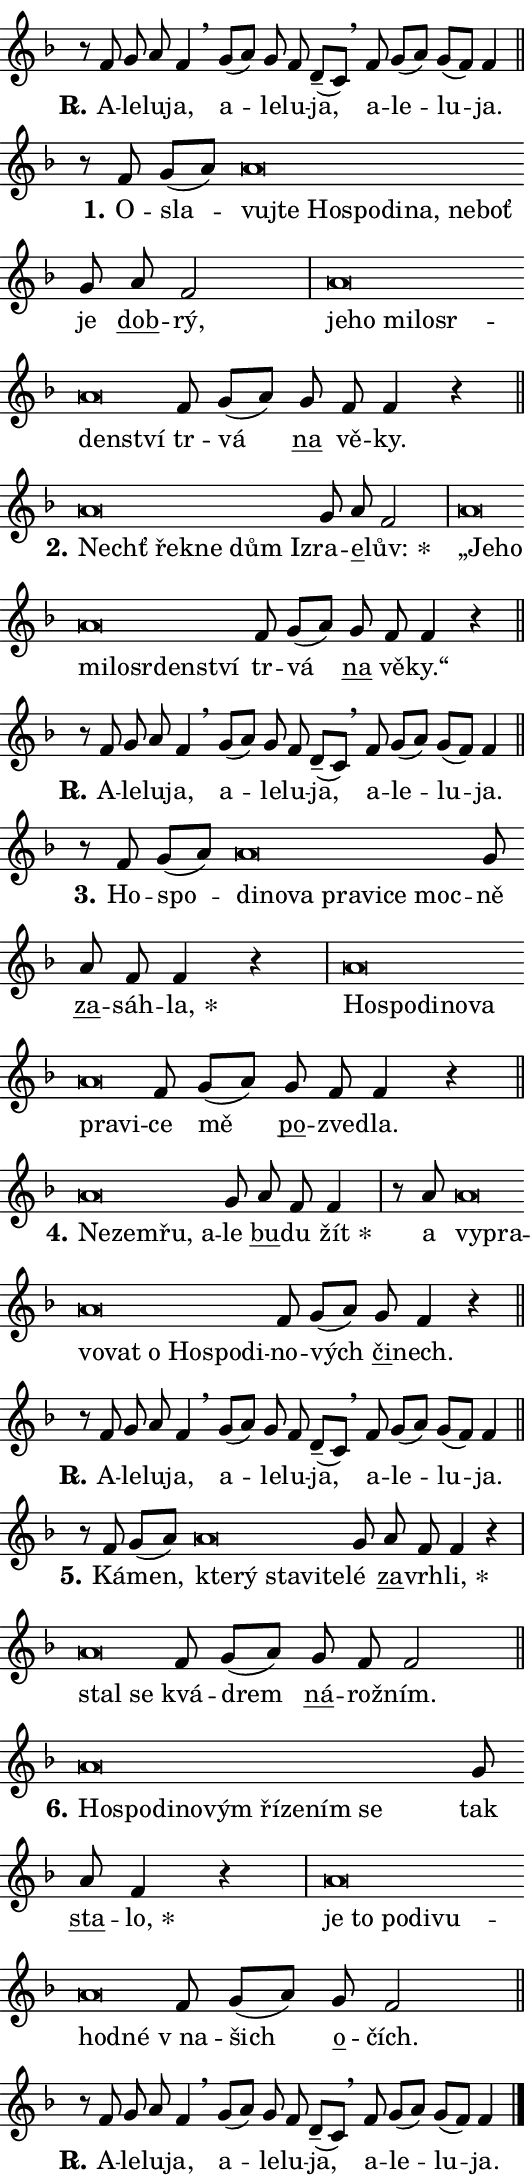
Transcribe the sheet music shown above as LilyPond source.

\version "2.24.0"
\header { tagline = "" }
\paper {
  indent = 0\cm
  top-margin = 0\cm
  right-margin = 0.13\cm % to fit lyric hyphens
  bottom-margin = 0\cm
  left-margin = 0\cm
  paper-width = 9\cm
  page-breaking = #ly:one-page-breaking
  system-system-spacing.basic-distance = #11
  score-system-spacing.basic-distance = #11
  ragged-last = ##f
}


%% Author: Thomas Morley
%% https://lists.gnu.org/archive/html/lilypond-user/2020-05/msg00002.html
#(define (line-position grob)
"Returns position of @var[grob} in current system:
   @code{'start}, if at first time-step
   @code{'end}, if at last time-step
   @code{'middle} otherwise
"
  (let* ((col (ly:item-get-column grob))
         (ln (ly:grob-object col 'left-neighbor))
         (rn (ly:grob-object col 'right-neighbor))
         (col-to-check-left (if (ly:grob? ln) ln col))
         (col-to-check-right (if (ly:grob? rn) rn col))
         (break-dir-left
           (and
             (ly:grob-property col-to-check-left 'non-musical #f)
             (ly:item-break-dir col-to-check-left)))
         (break-dir-right
           (and
             (ly:grob-property col-to-check-right 'non-musical #f)
             (ly:item-break-dir col-to-check-right))))
        (cond ((eqv? 1 break-dir-left) 'start)
              ((eqv? -1 break-dir-right) 'end)
              (else 'middle))))

#(define (tranparent-at-line-position vctor)
  (lambda (grob)
  "Relying on @code{line-position} select the relevant enry from @var{vctor}.
Used to determine transparency,"
    (case (line-position grob)
      ((end) (not (vector-ref vctor 0)))
      ((middle) (not (vector-ref vctor 1)))
      ((start) (not (vector-ref vctor 2))))))

noteHeadBreakVisibility =
#(define-music-function (break-visibility)(vector?)
"Makes @code{NoteHead}s transparent relying on @var{break-visibility}"
#{
  \override NoteHead.transparent =
    #(tranparent-at-line-position break-visibility)
#})

#(define delete-ledgers-for-transparent-note-heads
  (lambda (grob)
    "Reads whether a @code{NoteHead} is transparent.
If so this @code{NoteHead} is removed from @code{'note-heads} from
@var{grob}, which is supposed to be @code{LedgerLineSpanner}.
As a result ledgers are not printed for this @code{NoteHead}"
    (let* ((nhds-array (ly:grob-object grob 'note-heads))
           (nhds-list
             (if (ly:grob-array? nhds-array)
                 (ly:grob-array->list nhds-array)
                 '()))
           ;; Relies on the transparent-property being done before
           ;; Staff.LedgerLineSpanner.after-line-breaking is executed.
           ;; This is fragile ...
           (to-keep
             (remove
               (lambda (nhd)
                 (ly:grob-property nhd 'transparent #f))
               nhds-list)))
      ;; TODO find a better method to iterate over grob-arrays, similiar
      ;; to filter/remove etc for lists
      ;; For now rebuilt from scratch
      (set! (ly:grob-object grob 'note-heads)  '())
      (for-each
        (lambda (nhd)
          (ly:pointer-group-interface::add-grob grob 'note-heads nhd))
        to-keep))))

squashNotes = {
  \override NoteHead.X-extent = #'(-0.2 . 0.2)
  \override NoteHead.Y-extent = #'(-0.75 . 0)
  \override NoteHead.stencil =
    #(lambda (grob)
       (let ((pos (ly:grob-property grob 'staff-position)))
         (begin
           (if (< pos -7) (display "ERROR: Lower brevis then expected\n") (display ""))
           (if (<= pos -6) ly:text-interface::print ly:note-head::print))))
}
unSquashNotes = {
  \revert NoteHead.X-extent
  \revert NoteHead.Y-extent
  \revert NoteHead.stencil
}

hideNotes = \noteHeadBreakVisibility #begin-of-line-visible
unHideNotes = \noteHeadBreakVisibility #all-visible

% work-around for resetting accidentals
% https://lilypond.org/doc/v2.23/Documentation/notation/displaying-rhythms#unmetered-music
cadenzaMeasure = {
  \cadenzaOff
  \partial 1024 s1024
  \cadenzaOn
}

#(define-markup-command (accent layout props text) (markup?)
  "Underline accented syllable"
  (interpret-markup layout props
    #{\markup \override #'(offset . 4.3) \underline { #text }#}))

responsum = \markup \concat {
  "R" \hspace #-1.05 \path #0.1 #'((moveto 0 0.07) (lineto 0.9 0.8)) \hspace #0.05 "."
}

spaceSize = #0.6828661417322834 % exact space size for TeX Gyre Schola

\layout {
  \context {
    \Staff
    \remove "Time_signature_engraver"
    \override LedgerLineSpanner.after-line-breaking = #delete-ledgers-for-transparent-note-heads
  }
  \context {
    \Lyrics {
      \override LyricSpace.minimum-distance = \spaceSize
      \override LyricText.font-name = #"TeX Gyre Schola"
      \override LyricText.font-size = 1
      \override StanzaNumber.font-name = #"TeX Gyre Schola Bold"
      \override StanzaNumber.font-size = 1
    }
  }
  \context {
    \Score 
    \override NoteHead.text =
      #(lambda (grob) 
        (let ((pos (ly:grob-property grob 'staff-position)))
          #{\markup {
            \combine
              \halign #-0.55 \raise #(if (= pos -6) 0 0.5) \override #'(thickness . 2) \draw-line #'(3.2 . 0)
              \musicglyph "noteheads.sM1"
          }#}))
  }
}

% magnetic-lyrics.ily
%
%   written by
%     Jean Abou Samra <jean@abou-samra.fr>
%     Werner Lemberg <wl@gnu.org>
%
%   adapted by
%     Jiri Hon <jiri.hon@gmail.com>
%
% Version 2022-Apr-15

% https://www.mail-archive.com/lilypond-user@gnu.org/msg149350.html

#(define (Left_hyphen_pointer_engraver context)
   "Collect syllable-hyphen-syllable occurrences in lyrics and store
them in properties.  This engraver only looks to the left.  For
example, if the lyrics input is @code{foo -- bar}, it does the
following.

@itemize @bullet
@item
Set the @code{text} property of the @code{LyricHyphen} grob between
@q{foo} and @q{bar} to @code{foo}.

@item
Set the @code{left-hyphen} property of the @code{LyricText} grob with
text @q{foo} to the @code{LyricHyphen} grob between @q{foo} and
@q{bar}.
@end itemize

Use this auxiliary engraver in combination with the
@code{lyric-@/text::@/apply-@/magnetic-@/offset!} hook."
   (let ((hyphen #f)
         (text #f))
     (make-engraver
      (acknowledgers
       ((lyric-syllable-interface engraver grob source-engraver)
        (set! text grob)))
      (end-acknowledgers
       ((lyric-hyphen-interface engraver grob source-engraver)
        ;(when (not (grob::has-interface grob 'lyric-space-interface))
          (set! hyphen grob)));)
      ((stop-translation-timestep engraver)
       (when (and text hyphen)
         (ly:grob-set-object! text 'left-hyphen hyphen))
       (set! text #f)
       (set! hyphen #f)))))

#(define (lyric-text::apply-magnetic-offset! grob)
   "If the space between two syllables is less than the value in
property @code{LyricText@/.details@/.squash-threshold}, move the right
syllable to the left so that it gets concatenated with the left
syllable.

Use this function as a hook for
@code{LyricText@/.after-@/line-@/breaking} if the
@code{Left_@/hyphen_@/pointer_@/engraver} is active."
   (let ((hyphen (ly:grob-object grob 'left-hyphen #f)))
     (when hyphen
       (let ((left-text (ly:spanner-bound hyphen LEFT)))
         (when (grob::has-interface left-text 'lyric-syllable-interface)
           (let* ((common (ly:grob-common-refpoint grob left-text X))
                  (this-x-ext (ly:grob-extent grob common X))
                  (left-x-ext
                   (begin
                     ;; Trigger magnetism for left-text.
                     (ly:grob-property left-text 'after-line-breaking)
                     (ly:grob-extent left-text common X)))
                  ;; `delta` is the gap width between two syllables.
                  (delta (- (interval-start this-x-ext)
                            (interval-end left-x-ext)))
                  (details (ly:grob-property grob 'details))
                  (threshold (assoc-get 'squash-threshold details 0.2)))
             (when (< delta threshold)
               (let* (;; We have to manipulate the input text so that
                      ;; ligatures crossing syllable boundaries are not
                      ;; disabled.  For languages based on the Latin
                      ;; script this is essentially a beautification.
                      ;; However, for non-Western scripts it can be a
                      ;; necessity.
                      (lt (ly:grob-property left-text 'text))
                      (rt (ly:grob-property grob 'text))
                      (is-space (grob::has-interface hyphen 'lyric-space-interface))
                      (space (if is-space " " ""))
                      (extra-delta (if is-space spaceSize 0))
                      ;; Append new syllable.
                      (ltrt-space (if (and (string? lt) (string? rt))
                                (string-append lt space rt)
                                (make-concat-markup (list lt space rt))))
                      ;; Right-align `ltrt` to the right side.
                      (ltrt-space-markup (grob-interpret-markup
                               grob
                               (make-translate-markup
                                (cons (interval-length this-x-ext) 0)
                                (make-right-align-markup ltrt-space)))))
                 (begin
                   ;; Don't print `left-text`.
                   (ly:grob-set-property! left-text 'stencil #f)
                   ;; Set text and stencil (which holds all collected
                   ;; syllables so far) and shift it to the left.
                   (ly:grob-set-property! grob 'text ltrt-space)
                   (ly:grob-set-property! grob 'stencil ltrt-space-markup)
                   (ly:grob-translate-axis! grob (- (- delta extra-delta)) X))))))))))


#(define (lyric-hyphen::displace-bounds-first grob)
   ;; Make very sure this callback isn't triggered too early.
   (let ((left (ly:spanner-bound grob LEFT))
         (right (ly:spanner-bound grob RIGHT)))
     (ly:grob-property left 'after-line-breaking)
     (ly:grob-property right 'after-line-breaking)
     (ly:lyric-hyphen::print grob)))

squashThreshold = #0.4

\layout {
  \context {
    \Lyrics
    \consists #Left_hyphen_pointer_engraver
    \override LyricText.after-line-breaking =
      #lyric-text::apply-magnetic-offset!
    \override LyricHyphen.stencil = #lyric-hyphen::displace-bounds-first
    \override LyricText.details.squash-threshold = \squashThreshold
    \override LyricHyphen.minimum-distance = 0
    \override LyricHyphen.minimum-length = \squashThreshold
  }
}

squashText = \override LyricText.details.squash-threshold = 9999
unSquashText = \override LyricText.details.squash-threshold = \squashThreshold

leftText = \override LyricText.self-alignment-X = #LEFT
unLeftText = \revert LyricText.self-alignment-X

starOffset = #(lambda (grob) 
                (let ((x_offset (ly:self-alignment-interface::aligned-on-x-parent grob)))
                  (if (= x_offset 0) 0 (+ x_offset 1.2))))

star = #(define-music-function (syllable)(string?)
"Append star separator at the end of a syllable"
#{
  \once \override LyricText.X-offset = #starOffset
  \lyricmode { \markup {
    #syllable
    \override #'((font-name . "TeX Gyre Schola Bold")) \hspace #0.2 \lower #0.65 \larger "*"
  } }
#})

starAccent = #(define-music-function (syllable)(string?)
"Append star separator at the end of a syllable and make accent"
#{
  \once \override LyricText.X-offset = #starOffset
  \lyricmode { \markup {
    \accent #syllable
    \override #'((font-name . "TeX Gyre Schola Bold")) \hspace #0.2 \lower #0.65 \larger "*"
  } }
#})

breath = #(define-music-function (syllable)(string?)
"Append breathing indicator at the end of a syllable"
#{
  \lyricmode { \markup { #syllable "+" } }
#})

optionalBreath = #(define-music-function (syllable)(string?)
"Append optional breathing indicator at the end of a syllable"
#{
  \lyricmode { \markup { #syllable "(+)" } }
#})


\score {
    <<
        \new Voice = "melody" { \cadenzaOn \key f \major \relative { r8 f' g a f4 \breathe g8[( a)] g f d--[(c)] \breathe f g[( a)] g[( f)] f4 \cadenzaMeasure \bar "||" \break } }
        \new Lyrics \lyricsto "melody" { \lyricmode { \set stanza = \responsum
A -- le -- lu -- ja, a -- le -- lu -- ja, a -- le -- lu -- ja. } }
    >>
    \layout {}
}

\score {
    <<
        \new Voice = "melody" { \cadenzaOn \key f \major \relative { r8 f' g[( a)] \squashNotes a\breve*1/16 \hideNotes \breve*1/16 \bar "" \breve*1/16 \bar "" \breve*1/16 \bar "" \breve*1/16 \bar "" \breve*1/16 \bar "" \breve*1/16 \breve*1/16 \bar "" \unHideNotes \unSquashNotes g8 \bar "" a f2 \cadenzaMeasure \bar "|" \squashNotes a\breve*1/16 \hideNotes \breve*1/16 \bar "" \breve*1/16 \bar "" \breve*1/16 \bar "" \breve*1/16 \bar "" \breve*1/16 \breve*1/16 \bar "" \unHideNotes \unSquashNotes f8 g[( a)] \bar "" g f f4 r \cadenzaMeasure \bar "||" \break } }
        \new Lyrics \lyricsto "melody" { \lyricmode { \set stanza = "1."
O -- sla -- \leftText vuj -- \squashText te Ho -- spo -- di -- na, ne -- boť \unLeftText \unSquashText je \markup \accent dob -- rý,
\leftText je -- \squashText ho mi -- lo -- sr -- den -- ství \unLeftText \unSquashText tr -- vá \markup \accent na vě -- ky. } }
    >>
    \layout {}
}

\score {
    <<
        \new Voice = "melody" { \cadenzaOn \key f \major \relative { \squashNotes a'\breve*1/16 \hideNotes \breve*1/16 \bar "" \breve*1/16 \bar "" \breve*1/16 \breve*1/16 \bar "" \unHideNotes \unSquashNotes g8 \bar "" a f2 \cadenzaMeasure \bar "|" \squashNotes a\breve*1/16 \hideNotes \breve*1/16 \bar "" \breve*1/16 \bar "" \breve*1/16 \bar "" \breve*1/16 \bar "" \breve*1/16 \breve*1/16 \bar "" \unHideNotes \unSquashNotes f8 g[( a)] \bar "" g f f4 r \cadenzaMeasure \bar "||" \break } }
        \new Lyrics \lyricsto "melody" { \lyricmode { \set stanza = "2."
\leftText Nechť \squashText řek -- ne dům Iz -- \unLeftText \unSquashText ra -- \markup \accent e -- \star lův: \leftText „Je -- \squashText ho mi -- lo -- sr -- den -- ství \unLeftText \unSquashText tr -- vá \markup \accent na vě -- ky.“ } }
    >>
    \layout {}
}

\score {
    <<
        \new Voice = "melody" { \cadenzaOn \key f \major \relative { r8 f' g a f4 \breathe g8[( a)] g f d--[(c)] \breathe f g[( a)] g[( f)] f4 \cadenzaMeasure \bar "||" \break } }
        \new Lyrics \lyricsto "melody" { \lyricmode { \set stanza = \responsum
A -- le -- lu -- ja, a -- le -- lu -- ja, a -- le -- lu -- ja. } }
    >>
    \layout {}
}

\score {
    <<
        \new Voice = "melody" { \cadenzaOn \key f \major \relative { r8 f' g[( a)] \squashNotes a\breve*1/16 \hideNotes \breve*1/16 \bar "" \breve*1/16 \bar "" \breve*1/16 \bar "" \breve*1/16 \bar "" \breve*1/16 \breve*1/16 \bar "" \unHideNotes \unSquashNotes g8 \bar "" a f f4 r \cadenzaMeasure \bar "|" \squashNotes a\breve*1/16 \hideNotes \breve*1/16 \bar "" \breve*1/16 \bar "" \breve*1/16 \bar "" \breve*1/16 \bar "" \breve*1/16 \breve*1/16 \bar "" \unHideNotes \unSquashNotes f8 g[( a)] \bar "" g f f4 r \cadenzaMeasure \bar "||" \break } }
        \new Lyrics \lyricsto "melody" { \lyricmode { \set stanza = "3."
Ho -- spo -- \leftText di -- \squashText no -- va pra -- vi -- ce moc -- \unLeftText \unSquashText ně \markup \accent za -- sáh -- \star la, \leftText Ho -- \squashText spo -- di -- no -- va pra -- vi -- \unLeftText \unSquashText ce mě \markup \accent po -- zve -- dla. } }
    >>
    \layout {}
}

\score {
    <<
        \new Voice = "melody" { \cadenzaOn \key f \major \relative { \squashNotes a'\breve*1/16 \hideNotes \breve*1/16 \bar "" \breve*1/16 \breve*1/16 \bar "" \unHideNotes \unSquashNotes g8 \bar "" a f f4 \cadenzaMeasure \bar "|" r8 a8 \squashNotes a\breve*1/16 \hideNotes \breve*1/16 \bar "" \breve*1/16 \bar "" \breve*1/16 \bar "" \breve*1/16 \bar "" \breve*1/16 \bar "" \breve*1/16 \breve*1/16 \bar "" \unHideNotes \unSquashNotes f8 g[( a)] \bar "" g f4 r \cadenzaMeasure \bar "||" \break } }
        \new Lyrics \lyricsto "melody" { \lyricmode { \set stanza = "4."
\leftText Ne -- \squashText ze -- mřu, a -- \unLeftText \unSquashText le \markup \accent bu -- du \star žít a \leftText vy -- \squashText pra -- vo -- vat o Ho -- spo -- di -- \unLeftText \unSquashText no -- vých \markup \accent či -- nech. } }
    >>
    \layout {}
}

\score {
    <<
        \new Voice = "melody" { \cadenzaOn \key f \major \relative { r8 f' g a f4 \breathe g8[( a)] g f d--[(c)] \breathe f g[( a)] g[( f)] f4 \cadenzaMeasure \bar "||" \break } }
        \new Lyrics \lyricsto "melody" { \lyricmode { \set stanza = \responsum
A -- le -- lu -- ja, a -- le -- lu -- ja, a -- le -- lu -- ja. } }
    >>
    \layout {}
}

\score {
    <<
        \new Voice = "melody" { \cadenzaOn \key f \major \relative { r8 f' g[( a)] \squashNotes a\breve*1/16 \hideNotes \breve*1/16 \bar "" \breve*1/16 \bar "" \breve*1/16 \breve*1/16 \bar "" \unHideNotes \unSquashNotes g8 \bar "" a f f4 r \cadenzaMeasure \bar "|" \squashNotes a\breve*1/16 \hideNotes \breve*1/16 \bar "" \unHideNotes \unSquashNotes f8 g[( a)] \bar "" g f f2 \cadenzaMeasure \bar "||" \break } }
        \new Lyrics \lyricsto "melody" { \lyricmode { \set stanza = "5."
Ká -- men, \leftText kte -- \squashText rý sta -- vi -- te -- \unLeftText \unSquashText lé \markup \accent za -- vrh -- \star li, \leftText stal \squashText se \unLeftText \unSquashText kvá -- drem \markup \accent ná -- rož -- ním. } }
    >>
    \layout {}
}

\score {
    <<
        \new Voice = "melody" { \cadenzaOn \key f \major \relative { \squashNotes a'\breve*1/16 \hideNotes \breve*1/16 \bar "" \breve*1/16 \bar "" \breve*1/16 \bar "" \breve*1/16 \bar "" \breve*1/16 \bar "" \breve*1/16 \bar "" \breve*1/16 \breve*1/16 \bar "" \unHideNotes \unSquashNotes g8 \bar "" a f4 r \cadenzaMeasure \bar "|" \squashNotes a\breve*1/16 \hideNotes \breve*1/16 \bar "" \breve*1/16 \bar "" \breve*1/16 \bar "" \breve*1/16 \bar "" \breve*1/16 \breve*1/16 \bar "" \unHideNotes \unSquashNotes f8 g[( a)] \bar "" g f2 \cadenzaMeasure \bar "||" \break } }
        \new Lyrics \lyricsto "melody" { \lyricmode { \set stanza = "6."
\leftText Ho -- \squashText spo -- di -- no -- vým ří -- ze -- ním se \unLeftText \unSquashText tak \markup \accent sta -- \star lo, \leftText je \squashText to po -- di -- vu -- hod -- né \unLeftText \unSquashText "v na" -- šich \markup \accent o -- čích. } }
    >>
    \layout {}
}

\score {
    <<
        \new Voice = "melody" { \cadenzaOn \key f \major \relative { r8 f' g a f4 \breathe g8[( a)] g f d--[(c)] \breathe f g[( a)] g[( f)] f4 \cadenzaMeasure \bar "||" \break } \bar "|." }
        \new Lyrics \lyricsto "melody" { \lyricmode { \set stanza = \responsum
A -- le -- lu -- ja, a -- le -- lu -- ja, a -- le -- lu -- ja. } }
    >>
    \layout {}
}
